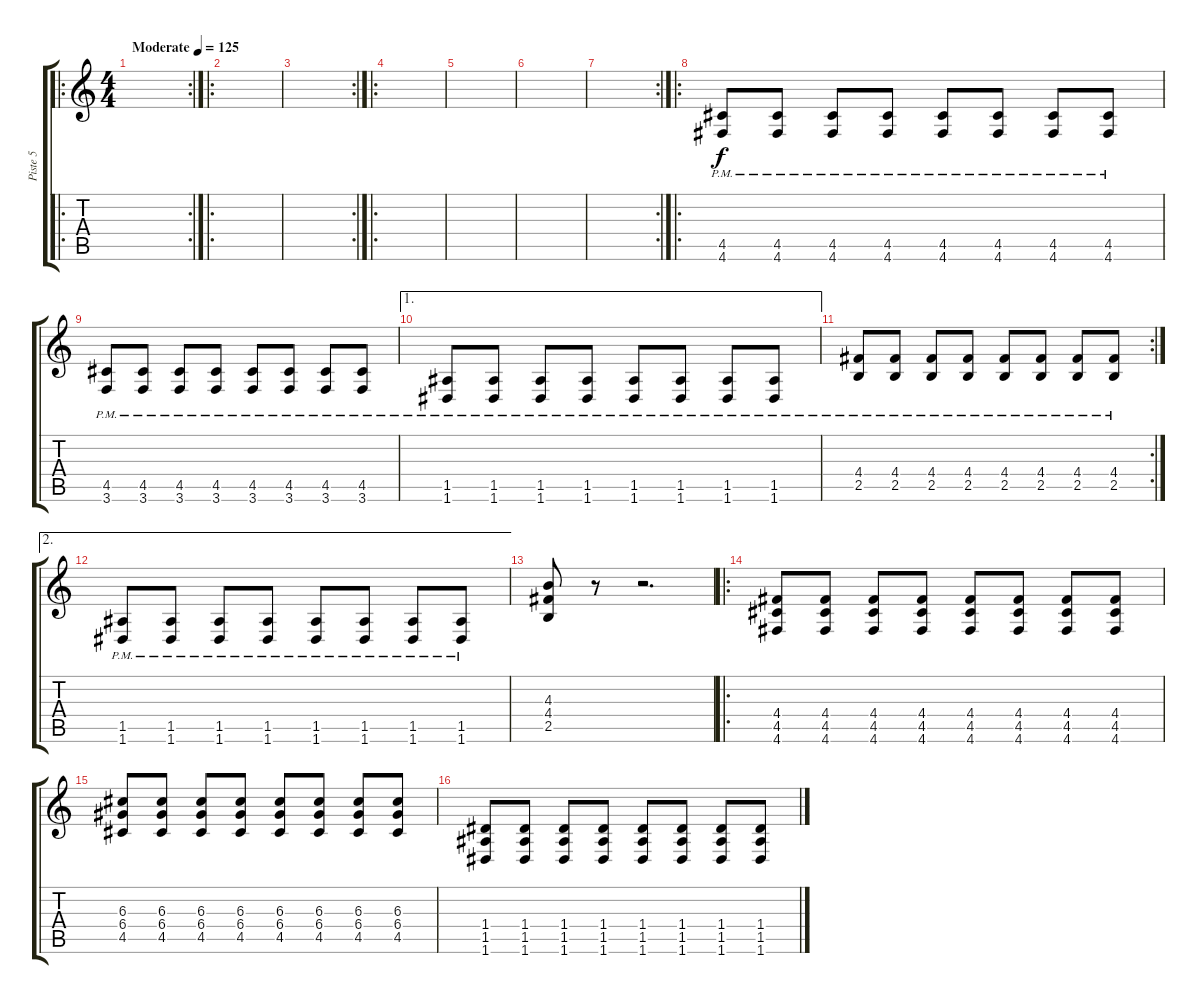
\track ("Piste 5" "Piste 5") {instrument overdrivenguitar}
\staff {score tabs}
\tuning (E4 B3 G3 D3 A2 D2) {hide}
\ro
\rc 2
\ts (4 4)
\tempo (125 "Moderate")
\clef g2
\ks c
|
\ro
|
\rc 2
|
\ro
|
|
|
\rc 2
|
\ro
(4.5{pm} 4.6{pm}).8 (4.5{pm} 4.6{pm}).8 (4.5{pm} 4.6{pm}).8 (4.5{pm} 4.6{pm}).8 (4.5{pm} 4.6{pm}).8 (4.5{pm} 4.6{pm}).8 (4.5{pm} 4.6{pm}).8 (4.5{pm} 4.6{pm}).8 |
(4.5{pm} 3.6{pm}).8 (4.5{pm} 3.6{pm}).8 (4.5{pm} 3.6{pm}).8 (4.5{pm} 3.6{pm}).8 (4.5{pm} 3.6{pm}).8 (4.5{pm} 3.6{pm}).8 (4.5{pm} 3.6{pm}).8 (4.5{pm} 3.6{pm}).8 |
\ae 1
(1.5{pm} 1.6{pm}).8 (1.5{pm} 1.6{pm}).8 (1.5{pm} 1.6{pm}).8 (1.5{pm} 1.6{pm}).8 (1.5{pm} 1.6{pm}).8 (1.5{pm} 1.6{pm}).8 (1.5{pm} 1.6{pm}).8 (1.5{pm} 1.6{pm}).8 |
\rc 2
(4.4{pm} 2.5{pm}).8 (4.4{pm} 2.5{pm}).8 (4.4{pm} 2.5{pm}).8 (4.4{pm} 2.5{pm}).8 (4.4{pm} 2.5{pm}).8 (4.4{pm} 2.5{pm}).8 (4.4{pm} 2.5{pm}).8 (4.4{pm} 2.5{pm}).8 |
\ae 2
(1.5{pm} 1.6{pm}).8 (1.5{pm} 1.6{pm}).8 (1.5{pm} 1.6{pm}).8 (1.5{pm} 1.6{pm}).8 (1.5{pm} 1.6{pm}).8 (1.5{pm} 1.6{pm}).8 (1.5{pm} 1.6{pm}).8 (1.5{pm} 1.6{pm}).8 |
(4.3 4.4 2.5).8 r.8 r.2{d} |
\ro
(4.4 4.5 4.6).8 (4.4 4.5 4.6).8 (4.4 4.5 4.6).8 (4.4 4.5 4.6).8 (4.4 4.5 4.6).8 (4.4 4.5 4.6).8 (4.4 4.5 4.6).8 (4.4 4.5 4.6).8 |
(6.3 6.4 4.5).8 (6.3 6.4 4.5).8 (6.3 6.4 4.5).8 (6.3 6.4 4.5).8 (6.3 6.4 4.5).8 (6.3 6.4 4.5).8 (6.3 6.4 4.5).8 (6.3 6.4 4.5).8 |
(1.4 1.5 1.6).8 (1.4 1.5 1.6).8 (1.4 1.5 1.6).8 (1.4 1.5 1.6).8 (1.4 1.5 1.6).8 (1.4 1.5 1.6).8 (1.4 1.5 1.6).8 (1.4 1.5 1.6).8
